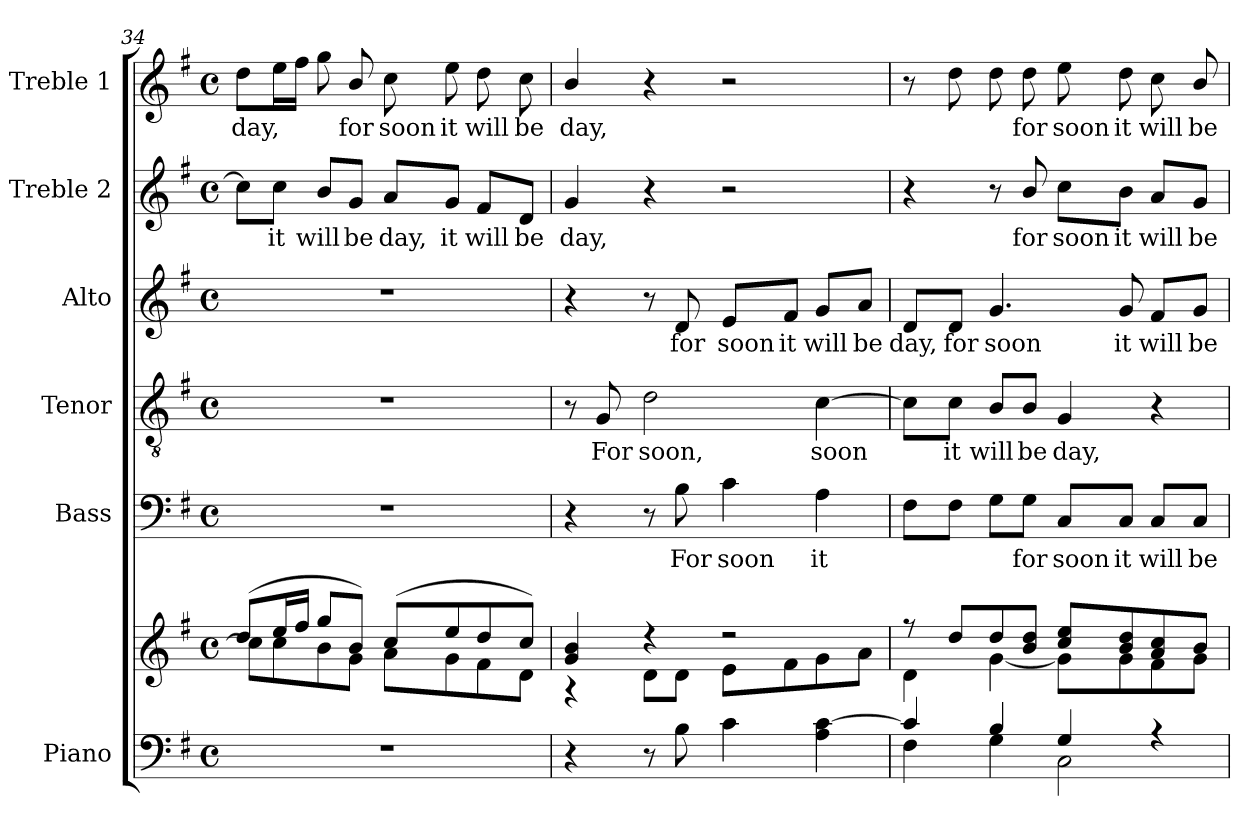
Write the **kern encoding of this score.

**kern	**kern	**kern	**text	**kern	**text	**kern	**text	**kern	**text	**kern	**text
*part6	*part6	*part5	*part5	*part4	*part4	*part3	*part3	*part2	*part2	*part1	*part1
*staff7	*staff6	*staff5	*staff5	*staff4	*staff4	*staff3	*staff3	*staff2	*staff2	*staff1	*staff1
*I"Piano	*	*I"Bass	*	*I"Tenor	*	*I"Alto	*	*I"Treble 2	*	*I"Treble 1	*
*I'Pno.	*	*I'B.	*	*I'T.	*	*I'A.	*	*	*	*	*
*clefF4	*clefG2	*clefF4	*	*clefGv2	*	*clefG2	*	*clefG2	*	*clefG2	*
*	*	*	*	*ITrd7c12	*	*	*	*	*	*	*
*k[f#]	*k[f#]	*k[f#]	*	*k[f#]	*	*k[f#]	*	*k[f#]	*	*k[f#]	*
*G:	*G:	*G:	*	*G:	*	*G:	*	*G:	*	*G:	*
*M4/4	*M4/4	*M4/4	*	*M4/4	*	*M4/4	*	*M4/4	*	*M4/4	*
*met(c)	*met(c)	*met(c)	*	*met(c)	*	*met(c)	*	*met(c)	*	*met(c)	*
=34	=34	=34	=34	=34	=34	=34	=34	=34	=34	=34	=34
*	*^	*	*	*	*	*	*	*	*	*	*
!	!	!	!	!	!	!	!	!	!	!	!	!LO:LY:b:color=#000000
1r	(8ddi/L	8cci\L]	1r	.	1r	.	1r	.	8cci\L]	.	8ddi\L	day,
!	!	!	!	!	!	!	!	!	!	!LO:LY:b:color=#000000	!	!
.	16eei/L	8cci\	.	.	.	.	.	.	8cci\J	it	16eei\L	.
.	16ff#i/JJ	.	.	.	.	.	.	.	.	.	16ff#i\JJ	.
!	!	!	!	!	!	!	!	!	!	!LO:LY:b:color=#000000	!	!
.	8ggi/L	8bi\	.	.	.	.	.	.	8bi/L	will	8ggi\	.
!	!	!	!	!	!	!	!	!	!	!LO:LY:b:color=#000000	!	!
!	!	!	!	!	!	!	!	!	!	!	!	!LO:LY:b:color=#000000
.	8bi/J)	8gi\J	.	.	.	.	.	.	8gi/J	be	8bi/	for
!	!	!	!	!	!	!	!	!	!	!LO:LY:b:color=#000000	!	!
!	!	!	!	!	!	!	!	!	!	!	!	!LO:LY:b:color=#000000
.	(8cci/L	8ai\L	.	.	.	.	.	.	8ai/L	day,	8cci\	soon
!	!	!	!	!	!	!	!	!	!	!LO:LY:b:color=#000000	!	!
!	!	!	!	!	!	!	!	!	!	!	!	!LO:LY:b:color=#000000
.	8eei/	8gi\	.	.	.	.	.	.	8gi/J	it	8eei\	it
!	!	!	!	!	!	!	!	!	!	!LO:LY:b:color=#000000	!	!
!	!	!	!	!	!	!	!	!	!	!	!	!LO:LY:b:color=#000000
.	8ddi/	8f#i\	.	.	.	.	.	.	8f#i/L	will	8ddi\	will
!	!	!	!	!	!	!	!	!	!	!LO:LY:b:color=#000000	!	!
!	!	!	!	!	!	!	!	!	!	!	!	!LO:LY:b:color=#000000
.	8cci/J)	8di\J	.	.	.	.	.	.	8di/J	be	8cci\	be
=35	=35	=35	=35	=35	=35	=35	=35	=35	=35	=35	=35	=35
!	!	!	!	!	!	!	!	!	!	!LO:LY:b:color=#000000	!	!
!	!	!	!	!	!	!	!	!	!	!	!	!LO:LY:b:color=#000000
4r	4gi/ 4bi	4r	4r	.	8r	.	4r	.	4gi/	day,	4bi/	day,
!	!	!	!	!	!	!LO:LY:b:color=#000000	!	!	!	!	!	!
.	.	.	.	.	8GGi/	For	.	.	.	.	.	.
!	!	!	!	!	!	!LO:LY:b:color=#000000	!	!	!	!	!	!
8r	4r	8di\L	8r	.	2Di\	soon,	8r	.	4r	.	4r	.
!	!	!	!	!LO:LY:b:color=#000000	!	!	!	!	!	!	!	!
!	!	!	!	!	!	!	!	!LO:LY:b:color=#000000	!	!	!	!
8Bi\	.	8di\J	8Bi\	For	.	.	8di/	for	.	.	.	.
!	!	!	!	!LO:LY:b:color=#000000	!	!	!	!	!	!	!	!
!	!	!	!	!	!	!	!	!LO:LY:b:color=#000000	!	!	!	!
4ci\	2r	8ei\L	4ci\	soon	.	.	8ei/L	soon	2r	.	2r	.
!	!	!	!	!	!	!	!	!LO:LY:b:color=#000000	!	!	!	!
.	.	8f#i\	.	.	.	.	8f#i/J	it	.	.	.	.
!	!	!	!	!LO:LY:b:color=#000000	!	!	!	!	!	!	!	!
!	!	!	!	!	!	!LO:LY:b:color=#000000	!	!	!	!	!	!
!	!	!	!	!	!	!	!	!LO:LY:b:color=#000000	!	!	!	!
4Ai\ [4ci	.	8gi\	4Ai\	it	[4Ci\	soon	8gi/L	will	.	.	.	.
!	!	!	!	!	!	!	!	!LO:LY:b:color=#000000	!	!	!	!
.	.	8ai\J	.	.	.	.	8ai/J	be	.	.	.	.
!!LO:LB:g=z
=36	=36	=36	=36	=36	=36	=36	=36	=36	=36	=36	=36	=36
*^	*	*	*	*	*	*	*	*	*	*	*	*
!	!	!	!	!	!	!	!	!	!LO:LY:b:color=#000000	!	!	!	!
4ci/]	4F#i\	8r	4di\	8F#i\L	.	8Ci\L]	.	8di/L	day,	4r	.	8r	.
!	!	!	!	!	!	!	!LO:LY:b:color=#000000	!	!	!	!	!	!
!	!	!	!	!	!	!	!	!	!LO:LY:b:color=#000000	!	!	!	!
.	.	8ddi/L	.	8F#i\J	.	8Ci\J	it	8di/J	for	.	.	8ddi\	.
!	!	!	!	!	!	!	!LO:LY:b:color=#000000	!	!	!	!	!	!
!	!	!	!	!	!	!	!	!	!LO:LY:b:color=#000000	!	!	!	!
4Bi/	4Gi\	8ddi/	[4gi\	8Gi\L	.	8BBi/L	will	4.gi/	soon	8r	.	8ddi\	.
!	!	!	!	!	!LO:LY:b:color=#000000	!	!	!	!	!	!	!	!
!	!	!	!	!	!	!	!LO:LY:b:color=#000000	!	!	!	!	!	!
!	!	!	!	!	!	!	!	!	!	!	!LO:LY:b:color=#000000	!	!
!	!	!	!	!	!	!	!	!	!	!	!	!	!LO:LY:b:color=#000000
.	.	8bi/ 8ddiJ	.	8Gi\J	for	8BBi/J	be	.	.	8bi/	for	8ddi\	for
!	!	!	!	!	!LO:LY:b:color=#000000	!	!	!	!	!	!	!	!
!	!	!	!	!	!	!	!LO:LY:b:color=#000000	!	!	!	!	!	!
!	!	!	!	!	!	!	!	!	!	!	!LO:LY:b:color=#000000	!	!
!	!	!	!	!	!	!	!	!	!	!	!	!	!LO:LY:b:color=#000000
4Gi/	2Ci\	8cci/ 8eeiL	8gi\L]	8Ci/L	soon	4GGi/	day,	.	.	8cci\L	soon	8eei\	soon
!	!	!	!	!	!LO:LY:b:color=#000000	!	!	!	!	!	!	!	!
!	!	!	!	!	!	!	!	!	!LO:LY:b:color=#000000	!	!	!	!
!	!	!	!	!	!	!	!	!	!	!	!LO:LY:b:color=#000000	!	!
!	!	!	!	!	!	!	!	!	!	!	!	!	!LO:LY:b:color=#000000
.	.	8bi/ 8ddi	8gi\	8Ci/J	it	.	.	8gi/	it	8bi\J	it	8ddi\	it
!	!	!	!	!	!LO:LY:b:color=#000000	!	!	!	!	!	!	!	!
!	!	!	!	!	!	!	!	!	!LO:LY:b:color=#000000	!	!	!	!
!	!	!	!	!	!	!	!	!	!	!	!LO:LY:b:color=#000000	!	!
!	!	!	!	!	!	!	!	!	!	!	!	!	!LO:LY:b:color=#000000
4r	.	8ai/ 8cci	8f#i\	8Ci/L	will	4r	.	8f#i/L	will	8ai/L	will	8cci\	will
!	!	!	!	!	!LO:LY:b:color=#000000	!	!	!	!	!	!	!	!
!	!	!	!	!	!	!	!	!	!LO:LY:b:color=#000000	!	!	!	!
!	!	!	!	!	!	!	!	!	!	!	!LO:LY:b:color=#000000	!	!
!	!	!	!	!	!	!	!	!	!	!	!	!	!LO:LY:b:color=#000000
.	.	8bi/J	8gi\J	8Ci/J	be	.	.	8gi/J	be	8gi/J	be	8bi/	be
*v	*v	*	*	*	*	*	*	*	*	*	*	*	*
*	*v	*v	*	*	*	*	*	*	*	*	*	*
=	=	=	=	=	=	=	=	=	=	=	=
*-	*-	*-	*-	*-	*-	*-	*-	*-	*-	*-	*-
